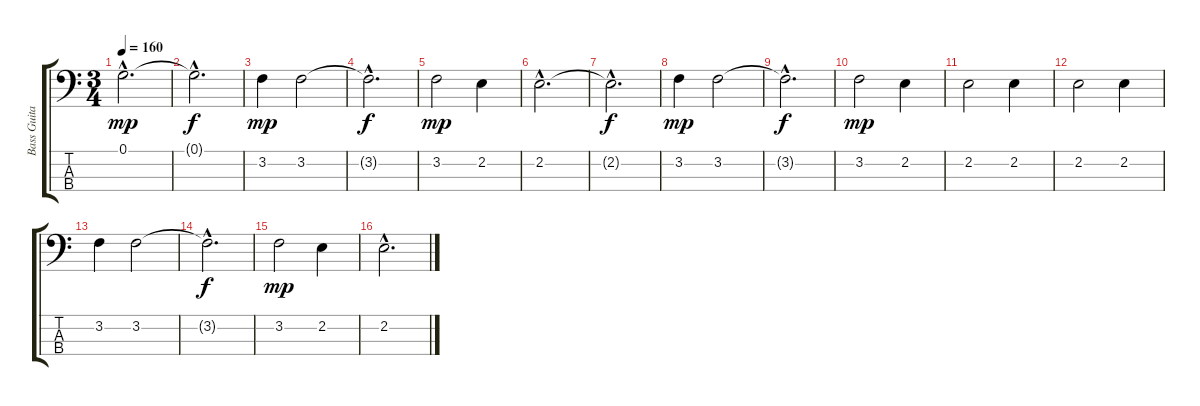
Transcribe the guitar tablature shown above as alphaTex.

\track ("Bass Guitar 1" "Bass Guita") {instrument electricbasspick}
\staff {score tabs}
\tuning (G2 D2 A1 E1) {hide}
\ts (3 4)
\tempo 160
\clef f4
\ks c
0.1{hac}.2{d dy mp} |
0.1{hac t}.2{d dy f} |
3.2.4{dy mp} 3.2.2 |
3.2{hac t}.2{d dy f} |
3.2.2{dy mp} 2.2.4 |
2.2{hac}.2{d} |
2.2{hac t}.2{d dy f} |
3.2.4{dy mp} 3.2.2 |
3.2{hac t}.2{d dy f} |
3.2.2{dy mp} 2.2.4 |
2.2.2 2.2.4 |
2.2.2 2.2.4 |
3.2.4 3.2.2 |
3.2{hac t}.2{d dy f} |
3.2.2{dy mp} 2.2.4 |
2.2{hac}.2{d}
